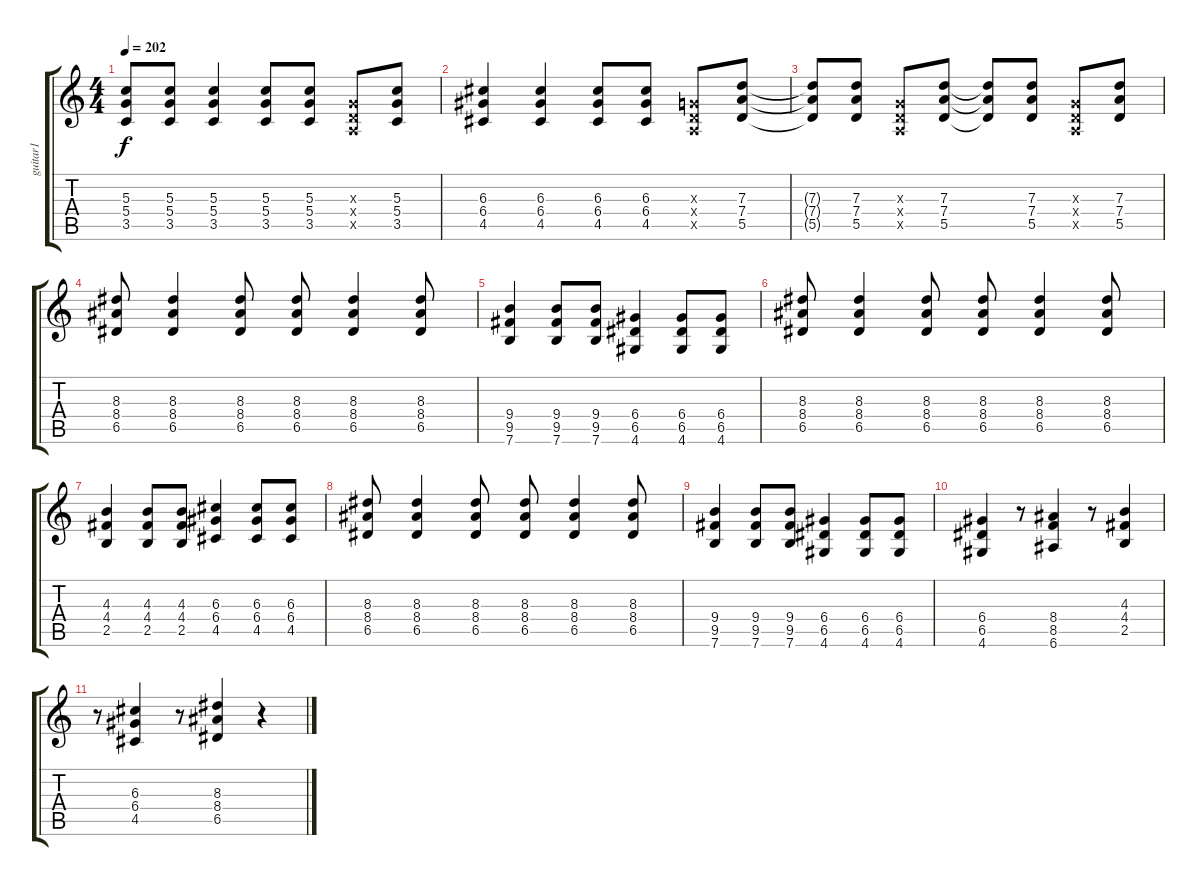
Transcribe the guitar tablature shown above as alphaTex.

\track ("guitar1" "guitar1") {instrument distortionguitar}
\staff {score tabs}
\tuning (E4 B3 G3 D3 A2 E2) {hide}
\ts (4 4)
\tempo 202
\clef g2
\ks c
(5.3{t} 5.4{t} 3.5{t}).8{dy f} (5.3 5.4 3.5).8 (5.3 5.4 3.5).4 (5.3 5.4 3.5).8 (5.3 5.4 3.5).8 (0.3{x} 0.4{x} 0.5{x}).8 (5.3 5.4 3.5).8 |
(6.3 6.4 4.5).4 (6.3 6.4 4.5).4 (6.3 6.4 4.5).8 (6.3 6.4 4.5).8 (0.3{x} 0.4{x} 0.5{x}).8 (7.3 7.4 5.5).8 |
(7.3{t} 7.4{t} 5.5{t}).8 (7.3 7.4 5.5).8 (0.3{x} 0.4{x} 0.5{x}).8 (7.3 7.4 5.5).8 (7.3{t} 7.4{t} 5.5{t}).8 (7.3 7.4 5.5).8 (0.3{x} 0.4{x} 0.5{x}).8 (7.3 7.4 5.5).8 |
(8.3 8.4 6.5).8 (8.3 8.4 6.5).4 (8.3 8.4 6.5).8 (8.3 8.4 6.5).8 (8.3 8.4 6.5).4 (8.3 8.4 6.5).8 |
(9.4 9.5 7.6).4 (9.4 9.5 7.6).8 (9.4 9.5 7.6).8 (6.4 6.5 4.6).4 (6.4 6.5 4.6).8 (6.4 6.5 4.6).8 |
(8.3 8.4 6.5).8 (8.3 8.4 6.5).4 (8.3 8.4 6.5).8 (8.3 8.4 6.5).8 (8.3 8.4 6.5).4 (8.3 8.4 6.5).8 |
(4.3 4.4 2.5).4 (4.3 4.4 2.5).8 (4.3 4.4 2.5).8 (6.3 6.4 4.5).4 (6.3 6.4 4.5).8 (6.3 6.4 4.5).8 |
(8.3 8.4 6.5).8 (8.3 8.4 6.5).4 (8.3 8.4 6.5).8 (8.3 8.4 6.5).8 (8.3 8.4 6.5).4 (8.3 8.4 6.5).8 |
(9.4 9.5 7.6).4 (9.4 9.5 7.6).8 (9.4 9.5 7.6).8 (6.4 6.5 4.6).4 (6.4 6.5 4.6).8 (6.4 6.5 4.6).8 |
(6.4 6.5 4.6).4 r.8 (8.4 8.5 6.6).4 r.8 (4.3 4.4 2.5).4 |
r.8 (6.3 6.4 4.5).4 r.8 (8.3 8.4 6.5).4 r.4
